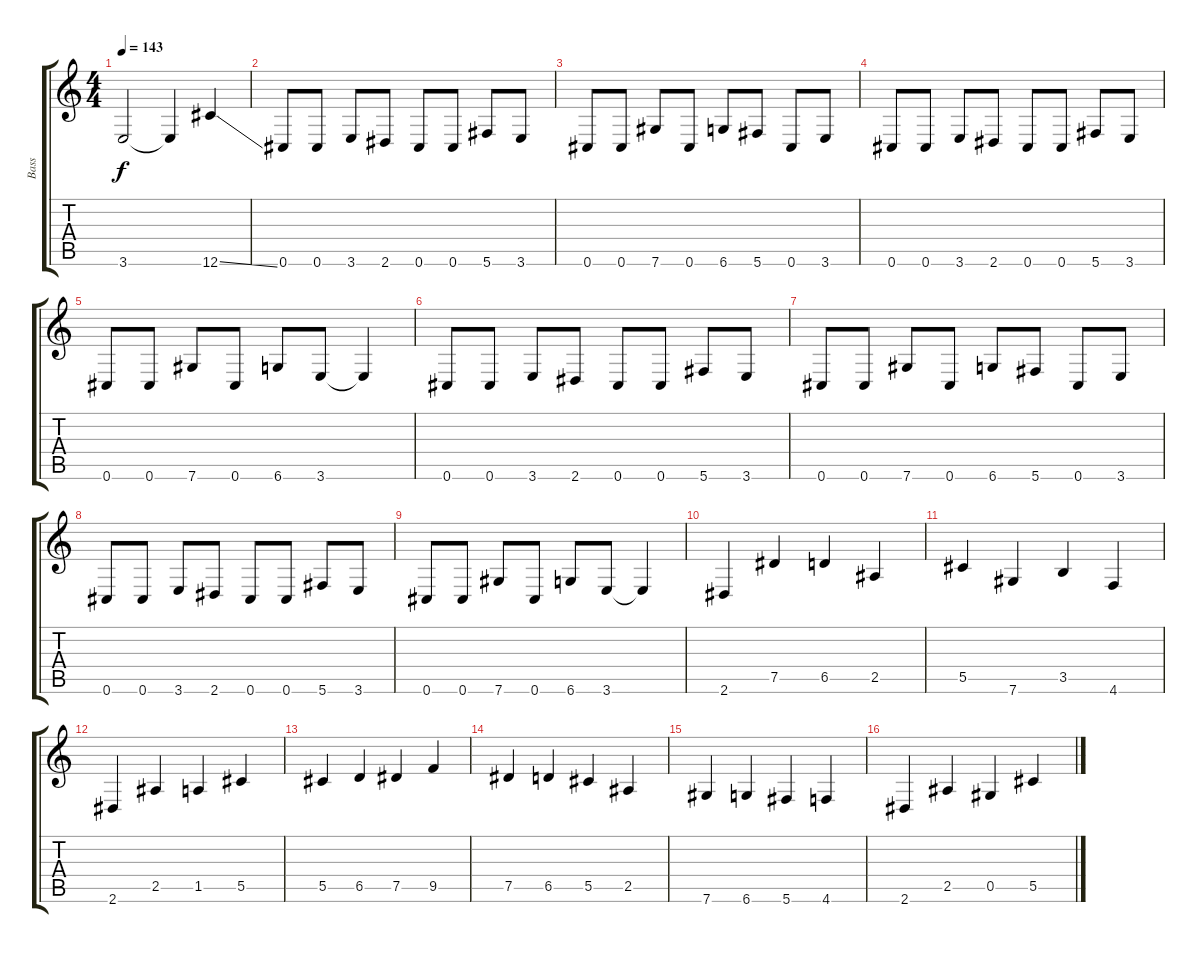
\track ("Bass" "Bass") {instrument electricbassfinger}
\staff {score tabs}
\tuning (Eb4 Bb3 Gb3 Db3 Ab2 Db2) {hide}
\ts (4 4)
\tempo 143
\clef g2
\ks c
3.6{t}.2{dy f} 3.6{t}.4 12.6{ss}.4 |
0.6.8 0.6.8 3.6.8 2.6.8 0.6.8 0.6.8 5.6.8 3.6.8 |
0.6.8 0.6.8 7.6.8 0.6.8 6.6.8 5.6.8 0.6.8 3.6.8 |
0.6.8 0.6.8 3.6.8 2.6.8 0.6.8 0.6.8 5.6.8 3.6.8 |
0.6.8 0.6.8 7.6.8 0.6.8 6.6.8 3.6.8 3.6{t}.4 |
0.6.8 0.6.8 3.6.8 2.6.8 0.6.8 0.6.8 5.6.8 3.6.8 |
0.6.8 0.6.8 7.6.8 0.6.8 6.6.8 5.6.8 0.6.8 3.6.8 |
0.6.8 0.6.8 3.6.8 2.6.8 0.6.8 0.6.8 5.6.8 3.6.8 |
0.6.8 0.6.8 7.6.8 0.6.8 6.6.8 3.6.8 3.6{t}.4 |
2.6.4 7.5.4 6.5.4 2.5.4 |
5.5.4 7.6.4 3.5.4 4.6.4 |
2.6.4 2.5.4 1.5.4 5.5.4 |
5.5.4 6.5.4 7.5.4 9.5.4 |
7.5.4 6.5.4 5.5.4 2.5.4 |
7.6.4 6.6.4 5.6.4 4.6.4 |
2.6.4 2.5.4 0.5.4 5.5.4
